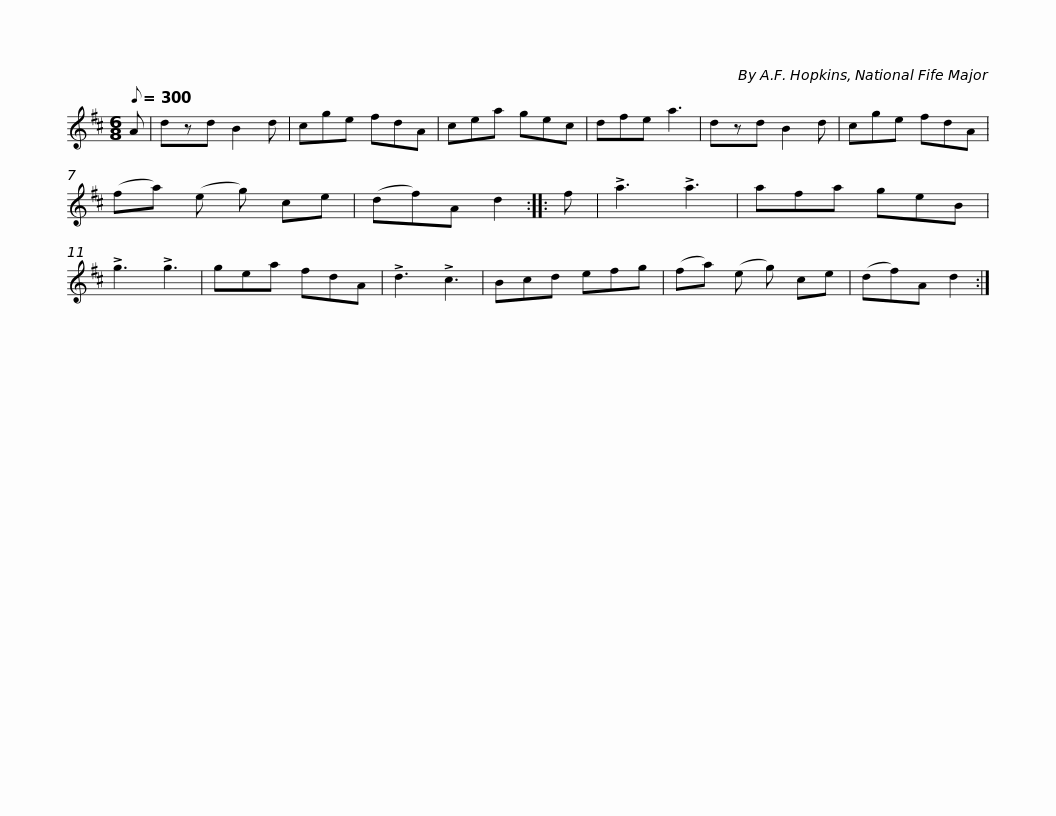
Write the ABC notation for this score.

X:1
L:1/8
Q:1/8=300
M:6/8
I:linebreak $
K:none
V:1 treble transpose="8 "
V:1
[K:D] A | dzd B2 d | cge fdA | cea gec | dfe a3 | %5
 dzd B2 d | cge fdA | (fa) (e g) ce |$ (df)A d2 :: f | %10
 !>!a3 !>!a3 | afa geB | !>!g3 !>!g3 | gea fdA | !>!d3 !>!c3 | %15
 Bcd efg | (fa) (e g) ce |$ (df)A d2 :| %18
